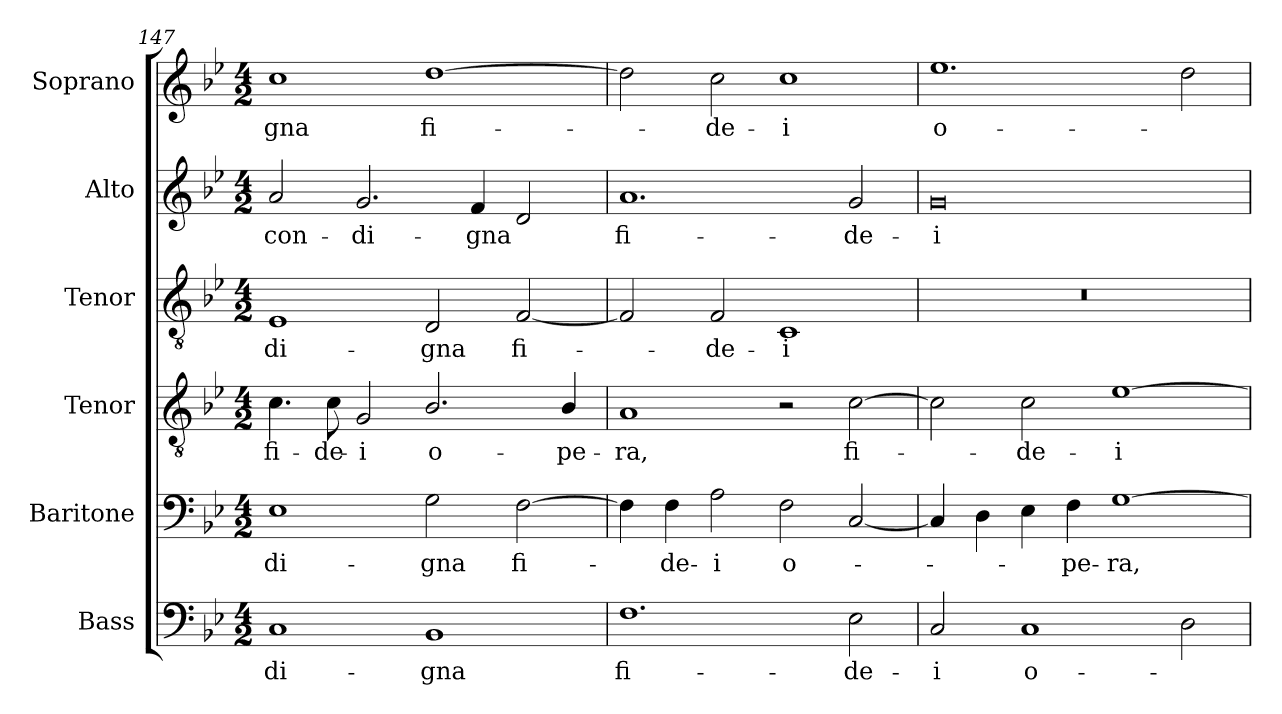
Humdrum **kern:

**kern	**text	**kern	**text	**kern	**text	**kern	**text	**kern	**text	**kern	**text
*part6	*part6	*part5	*part5	*part4	*part4	*part3	*part3	*part2	*part2	*part1	*part1
*staff6	*staff6	*staff5	*staff5	*staff4	*staff4	*staff3	*staff3	*staff2	*staff2	*staff1	*staff1
*I"Bass	*	*I"Baritone	*	*I"Tenor	*	*I"Tenor	*	*I"Alto	*	*I"Soprano	*
*I'B.	*	*I'Bar.	*	*I'T2.	*	*I'T1.	*	*I'A.	*	*I'S.	*
!!LO:PB:g=z
*clefF4	*	*clefF4	*	*clefGv2	*	*clefGv2	*	*clefG2	*	*clefG2	*
*	*	*	*	*ITrd7c12	*	*	*	*	*	*	*
*k[b-e-]	*	*k[b-e-]	*	*k[b-e-]	*	*k[b-e-]	*	*k[b-e-]	*	*k[b-e-]	*
*B-:	*	*B-:	*	*B-:	*	*B-:	*	*B-:	*	*B-:	*
*M4/2	*	*M4/2	*	*M4/2	*	*M4/2	*	*M4/2	*	*M4/2	*
=147	=147	=147	=147	=147	=147	=147	=147	=147	=147	=147	=147
!	!LO:LY:b:color=#000000	!	!	!	!	!	!	!	!	!	!
!	!	!	!LO:LY:b:color=#000000	!	!	!	!	!	!	!	!
!	!	!	!	!	!LO:LY:b:color=#000000	!	!	!	!	!	!
!	!	!	!	!	!	!	!LO:LY:b:color=#000000	!	!	!	!
!	!	!	!	!	!	!	!	!	!LO:LY:b:color=#000000	!	!
!	!	!	!	!	!	!	!	!	!	!	!LO:LY:b:color=#000000
1Ci	-di-	1E-i	-di-	4.Ci\	fi-	1E-i	-di-	2ai/	con-	1cci	-gna
!	!	!	!	!	!LO:LY:b:color=#000000	!	!	!	!	!	!
.	.	.	.	8Ci\	-de-	.	.	.	.	.	.
!	!	!	!	!	!LO:LY:b:color=#000000	!	!	!	!	!	!
!	!	!	!	!	!	!	!	!	!LO:LY:b:color=#000000	!	!
.	.	.	.	2GGi/	-i	.	.	2.gi/	-di-	.	.
!	!LO:LY:b:color=#000000	!	!	!	!	!	!	!	!	!	!
!	!	!	!LO:LY:b:color=#000000	!	!	!	!	!	!	!	!
!	!	!	!	!	!LO:LY:b:color=#000000	!	!	!	!	!	!
!	!	!	!	!	!	!	!LO:LY:b:color=#000000	!	!	!	!
!	!	!	!	!	!	!	!	!	!	!	!LO:LY:b:color=#000000
1BB-i	-gna	2Gi\	-gna	2.BB-i/	o-	2Di/	-gna	.	.	[1ddi	fi-
!	!	!	!	!	!	!	!	!	!LO:LY:b:color=#000000	!	!
.	.	.	.	.	.	.	.	4fi/	-gna	.	.
!	!	!	!LO:LY:b:color=#000000	!	!	!	!	!	!	!	!
!	!	!	!	!	!	!	!LO:LY:b:color=#000000	!	!	!	!
.	.	[2Fi\	fi-	.	.	[2Fi/	fi-	2di/	.	.	.
!	!	!	!	!	!LO:LY:b:color=#000000	!	!	!	!	!	!
.	.	.	.	4BB-i/	-pe-	.	.	.	.	.	.
=148	=148	=148	=148	=148	=148	=148	=148	=148	=148	=148	=148
!	!LO:LY:b:color=#000000	!	!	!	!	!	!	!	!	!	!
!	!	!	!	!	!LO:LY:b:color=#000000	!	!	!	!	!	!
!	!	!	!	!	!	!	!	!	!LO:LY:b:color=#000000	!	!
1.Fi	fi-	4Fi\]	.	1AAi	-ra,	2Fi/]	.	1.ai	fi-	2ddi\]	.
!	!	!	!LO:LY:b:color=#000000	!	!	!	!	!	!	!	!
.	.	4Fi\	-de-	.	.	.	.	.	.	.	.
!	!	!	!LO:LY:b:color=#000000	!	!	!	!	!	!	!	!
!	!	!	!	!	!	!	!LO:LY:b:color=#000000	!	!	!	!
!	!	!	!	!	!	!	!	!	!	!	!LO:LY:b:color=#000000
.	.	2Ai\	-i	.	.	2Fi/	-de-	.	.	2cci\	-de-
!	!	!	!LO:LY:b:color=#000000	!	!	!	!	!	!	!	!
!	!	!	!	!	!	!	!LO:LY:b:color=#000000	!	!	!	!
!	!	!	!	!	!	!	!	!	!	!	!LO:LY:b:color=#000000
.	.	2Fi\	o-	2r	.	1Ci	-i	.	.	1cci	-i
!	!LO:LY:b:color=#000000	!	!	!	!	!	!	!	!	!	!
!	!	!	!	!	!LO:LY:b:color=#000000	!	!	!	!	!	!
!	!	!	!	!	!	!	!	!	!LO:LY:b:color=#000000	!	!
2E-i\	-de-	[2Ci/	.	[2Ci\	fi-	.	.	2gi/	-de-	.	.
=149	=149	=149	=149	=149	=149	=149	=149	=149	=149	=149	=149
!	!LO:LY:b:color=#000000	!	!	!	!	!LO:N:vis=1	!	!	!	!	!
!	!	!	!	!	!	!	!	!	!LO:LY:b:color=#000000	!	!
!	!	!	!	!	!	!	!	!	!	!	!LO:LY:b:color=#000000
2Ci/	-i	4Ci/]	.	2Ci\]	.	0r	.	0gi	-i	1.ee-i	o-
.	.	4Di\	.	.	.	.	.	.	.	.	.
!	!LO:LY:b:color=#000000	!	!	!	!	!	!	!	!	!	!
!	!	!	!	!	!LO:LY:b:color=#000000	!	!	!	!	!	!
1Ci	o-	4E-i\	.	2Ci\	-de-	.	.	.	.	.	.
!	!	!	!LO:LY:b:color=#000000	!	!	!	!	!	!	!	!
.	.	4Fi\	-pe-	.	.	.	.	.	.	.	.
!	!	!	!LO:LY:b:color=#000000	!	!	!	!	!	!	!	!
!	!	!	!	!	!LO:LY:b:color=#000000	!	!	!	!	!	!
.	.	[1Gi	-ra,	[1E-i	-i	.	.	.	.	.	.
2Di\	.	.	.	.	.	.	.	.	.	2ddi\	.
=	=	=	=	=	=	=	=	=	=	=	=
*-	*-	*-	*-	*-	*-	*-	*-	*-	*-	*-	*-
